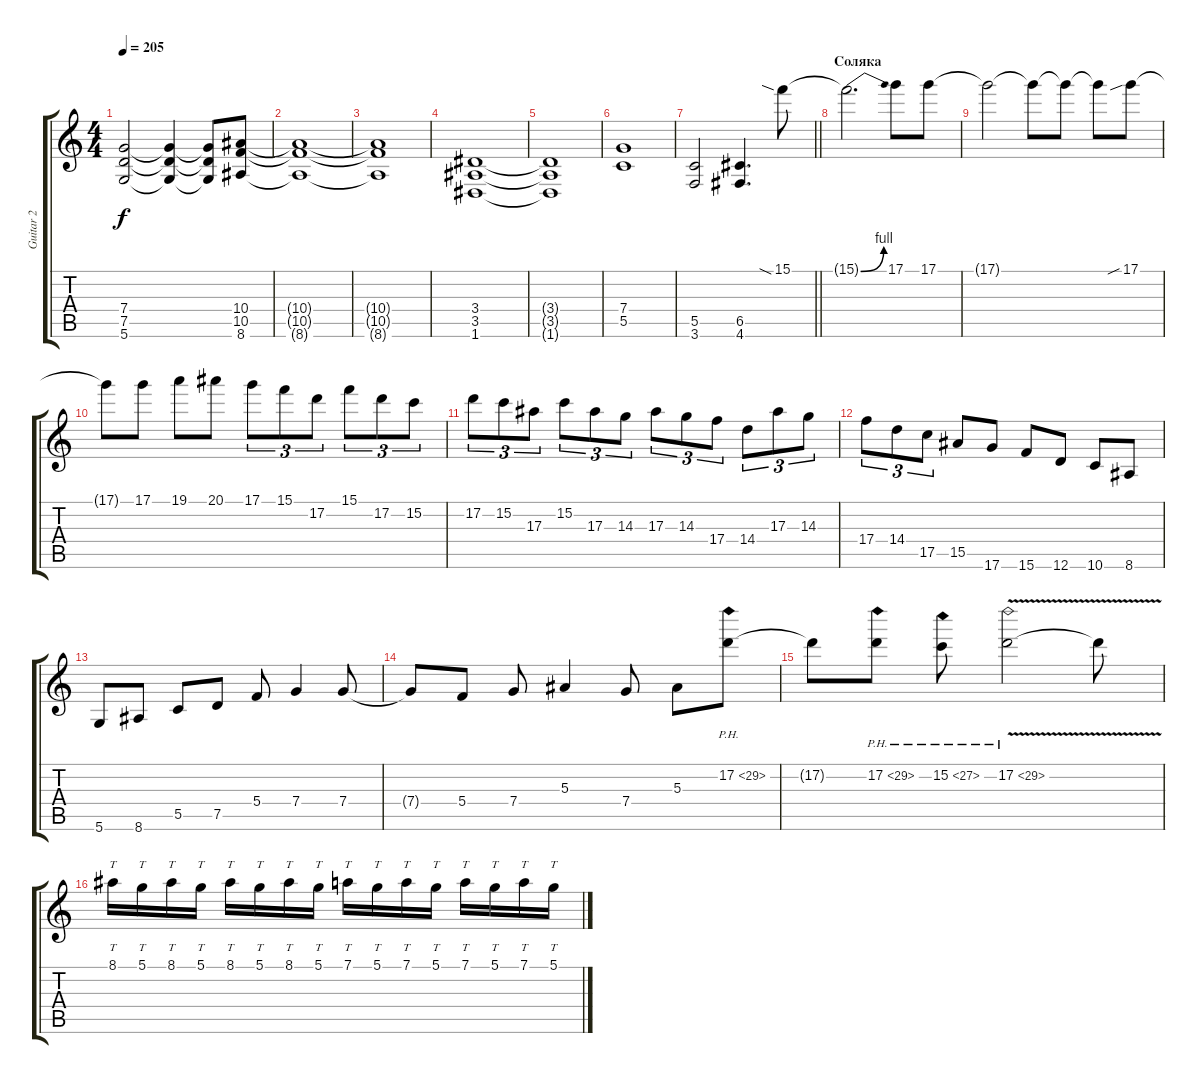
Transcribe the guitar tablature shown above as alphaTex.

\track ("Guitar 2" "Guitar 2") {instrument overdrivenguitar}
\staff {score tabs}
\tuning (D4 A3 F3 C3 G2 D2) {hide}
\ts (4 4)
\tempo 205
\clef g2
\ks c
(7.4{t} 7.5{t} 5.6{t}).2{dy f} (7.4{t} 7.5{t} 5.6{t}).4 (7.4{t} 7.5{t} 5.6{t}).8 (10.4 10.5 8.6).8 |
(10.4{t} 10.5{t} 8.6{t}).1 |
(10.4{t} 10.5{t} 8.6{t}).1 |
(3.4 3.5 1.6).1 |
(3.4{t} 3.5{t} 1.6{t}).1 |
(7.4 5.5).1 |
\barLineRight lightlight
(5.5 3.6).2 (6.5 4.6).4{d} 15.1{sia}.8 |
\section ("" "Соляка")
15.1{be (bend 0 0 60 4) t}.2{d} 17.1.8 17.1.8 |
17.1{t}.2 17.1{t}.8 17.1{t}.8 17.1{t}.8 17.1{sib}.8 |
17.1{t}.8 17.1.8 19.1.8 20.1.8 17.1.8{tu (3 2)} 15.1.8{tu (3 2)} 17.2.8{tu (3 2)} 15.1.8{tu (3 2)} 17.2.8{tu (3 2)} 15.2.8{tu (3 2)} |
17.2.8{tu (3 2)} 15.2.8{tu (3 2)} 17.3.8{tu (3 2)} 15.2.8{tu (3 2)} 17.3.8{tu (3 2)} 14.3.8{tu (3 2)} 17.3.8{tu (3 2)} 14.3.8{tu (3 2)} 17.4.8{tu (3 2)} 14.4.8{tu (3 2)} 17.3.8{tu (3 2)} 14.3.8{tu (3 2)} |
17.4.8{tu (3 2)} 14.4.8{tu (3 2)} 17.5.8{tu (3 2)} 15.5.8 17.6.8 15.6.8 12.6.8 10.6.8 8.6.8 |
5.6.8 8.6.8 5.5.8 7.5.8 5.4.8 7.4.4 7.4.8 |
7.4{t}.8 5.4.8 7.4.8 5.3.4 7.4.8 5.3.8 17.2{ph 12}.8 |
17.2{t}.8 17.2{ph 12}.8 15.2{ph 12}.8 17.2{ph 12 v}.2 17.2{t}.8 |
8.1.16{tt} 5.1.16{tt} 8.1.16{tt} 5.1.16{tt} 8.1.16{tt} 5.1.16{tt} 8.1.16{tt} 5.1.16{tt} 7.1.16{tt} 5.1.16{tt} 7.1.16{tt} 5.1.16{tt} 7.1.16{tt} 5.1.16{tt} 7.1.16{tt} 5.1.16{tt}
